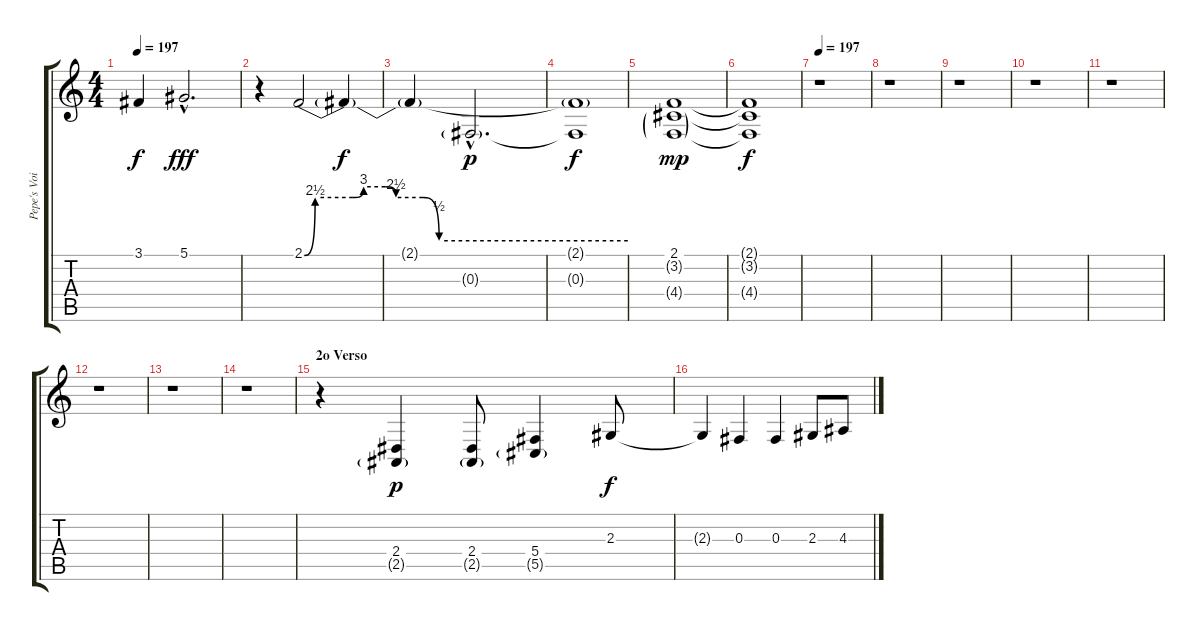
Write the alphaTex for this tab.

\track ("Pepe's Voice" "Pepe's Voi") {instrument altosax}
\staff {score tabs}
\tuning (Eb4 Bb3 Gb3 Db3 Ab2 Eb2) {hide}
\ts (4 4)
\tempo 197
\clef g2
\ks c
3.1{t}.4{dy f} 5.1{hac}.2{d dy fff} |
r.4 2.1{be (custom 0 0 2 10 9 10 11 12 15 12 17 10 22 10 25 2 60 2)}.2{volume 16} 2.1{t}.4{dy f} |
2.1{t}.4 0.3{g hac}.2{d dy p} |
(2.1{t} 0.3{t}).1{dy f} |
(2.1 3.2{g} 4.4{g}).1{dy mp} |
(2.1{t} 3.2{t} 4.4{t}).1{dy f} |
\tempo 197
r.1 |
r.1 |
r.1 |
r.1 |
r.1 |
r.1 |
r.1 |
r.1 |
\section ("" "2o Verso")
r.4 (2.4 2.5{g}).4{dy p volume 16} (2.4 2.5{g}).8 (5.4 5.5{g}).4 2.3.8{dy f} |
2.3{t}.4 0.3.4 0.3.4 2.3.8 4.3.8
